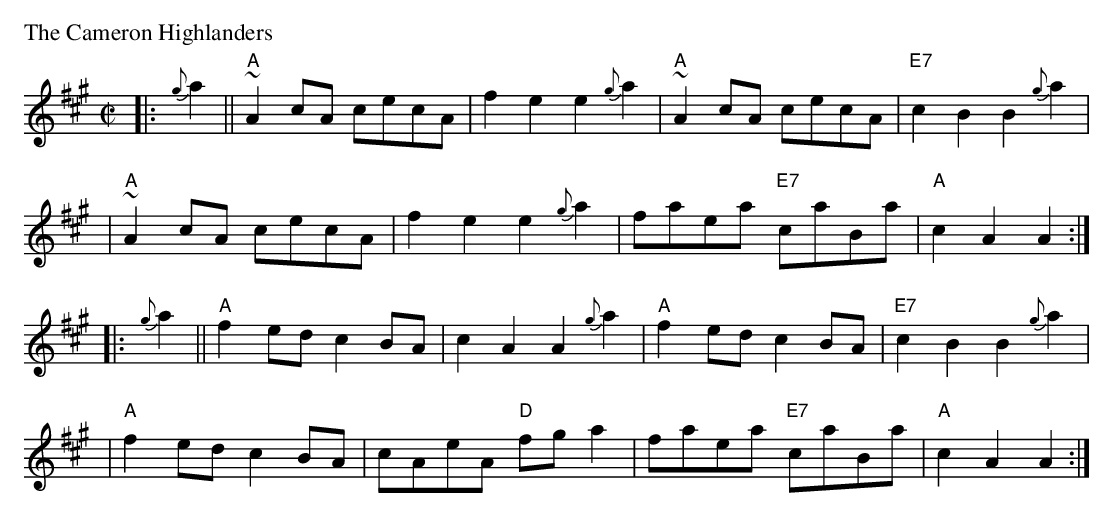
X:1
P: The Cameron Highlanders
M: C|
L: 1/8
K: A
|: {g}a2 || "A"~A2cA cecA | f2e2 e2{g}a2 \
| "A"~A2cA cecA | "E7"c2B2 B2{g}a2 |
| "A"~A2cA cecA | f2e2 e2{g}a2 \
| faea "E7"caBa | "A"c2A2 A2 :|
|: {g}a2 || "A"f2ed c2BA | c2A2 A2{g}a2 \
| "A"f2ed c2BA | "E7"c2B2 B2{g}a2 |
| "A"f2ed c2BA | cAeA "D"fga2 \
| faea "E7"caBa | "A"c2A2 A2 :|
